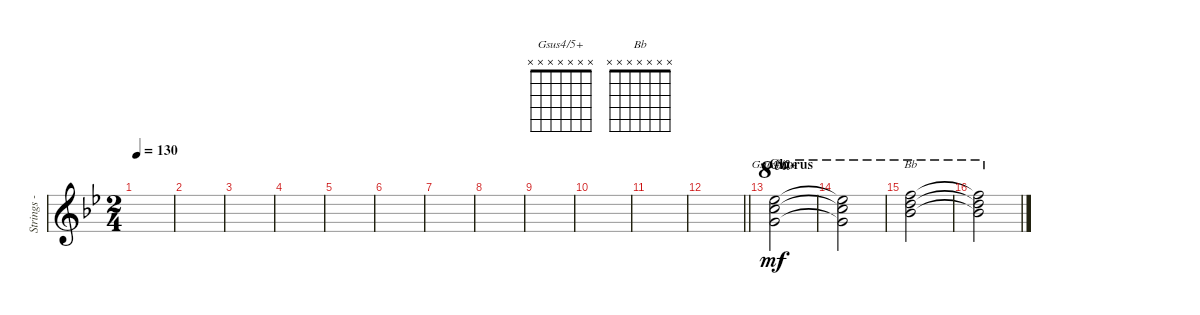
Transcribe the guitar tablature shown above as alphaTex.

\track ("Strings - Treble" "Strings - ") {instrument stringensemble1}
\staff {score}
\tuning (G4 E4 C4 G3 E3 C3 G2) {hide}
\chord ("Gsus4/5+" x x x x x x x)
\chord ("Bb" x x x x x x x)
\ts (2 4)
\tempo 130
\clef g2
\ks gminor
|
|
|
|
|
|
|
|
|
|
|
\barLineRight lightlight
|
\section ("" "Chorus")
(20.1 20.2 19.3).2{ch "Gsus4/5+" ot 8va dy mf} |
(20.1{t} 20.2{t} 19.3{t}).2{ot 8va} |
(22.1 22.2 22.3).2{ch "Bb" ot 8va} |
(22.1{t} 22.2{t} 22.3{t}).2{ot 8va}
